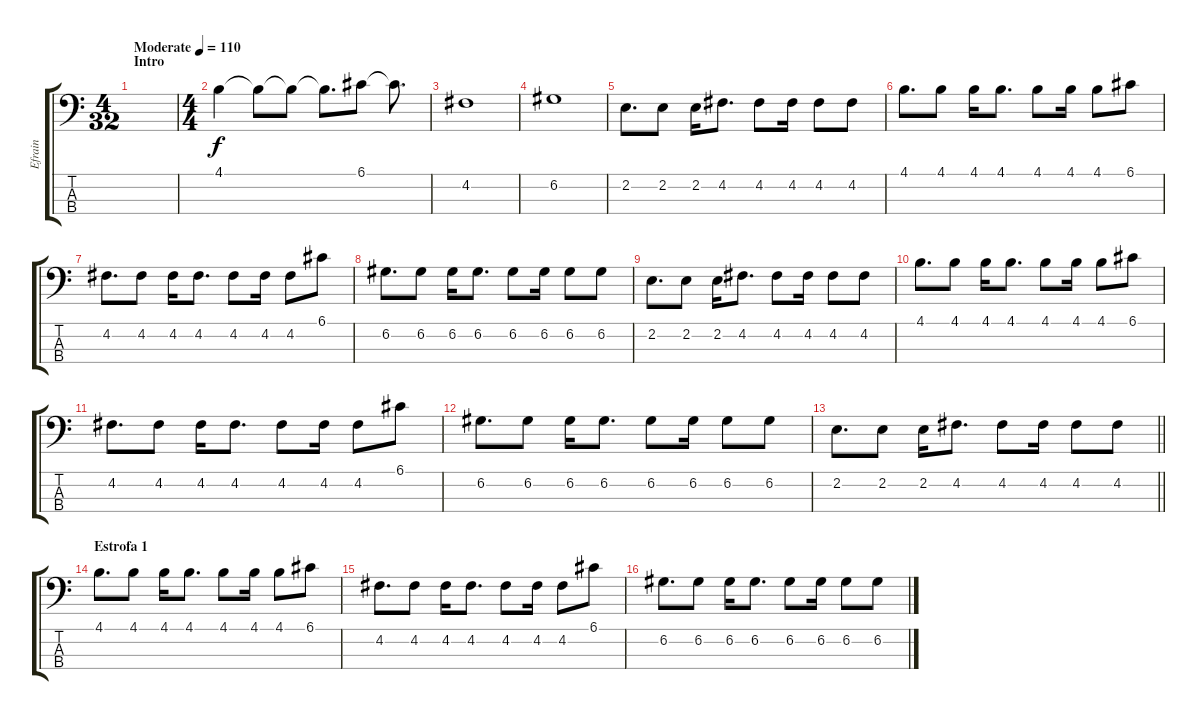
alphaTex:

\track ("Efrain" "Efrain") {instrument electricbasspick}
\staff {score tabs}
\tuning (G2 D2 A1 E1) {hide}
\ts (4 32)
\section ("" "Intro")
\tempo (110 "Moderate")
\clef f4
\ks c
|
\ts (4 4)
4.1.4 4.1{t}.8 4.1{t}.8 4.1{t}.8{d} 6.1.8 6.1{t}.8{d} |
4.2.1 |
6.2.1 |
2.2.8{d} 2.2.8 2.2.16 4.2.8{d} 4.2.8 4.2.16 4.2.8 4.2.8 |
4.1.8{d} 4.1.8 4.1.16 4.1.8{d} 4.1.8 4.1.16 4.1.8 6.1.8 |
4.2.8{d} 4.2.8 4.2.16 4.2.8{d} 4.2.8 4.2.16 4.2.8 6.1.8 |
6.2.8{d} 6.2.8 6.2.16 6.2.8{d} 6.2.8 6.2.16 6.2.8 6.2.8 |
2.2.8{d} 2.2.8 2.2.16 4.2.8{d} 4.2.8 4.2.16 4.2.8 4.2.8 |
4.1.8{d} 4.1.8 4.1.16 4.1.8{d} 4.1.8 4.1.16 4.1.8 6.1.8 |
4.2.8{d} 4.2.8 4.2.16 4.2.8{d} 4.2.8 4.2.16 4.2.8 6.1.8 |
6.2.8{d} 6.2.8 6.2.16 6.2.8{d} 6.2.8 6.2.16 6.2.8 6.2.8 |
\barLineRight lightlight
2.2.8{d} 2.2.8 2.2.16 4.2.8{d} 4.2.8 4.2.16 4.2.8 4.2.8 |
\section ("" "Estrofa 1")
4.1.8{d} 4.1.8 4.1.16 4.1.8{d} 4.1.8 4.1.16 4.1.8 6.1.8 |
4.2.8{d} 4.2.8 4.2.16 4.2.8{d} 4.2.8 4.2.16 4.2.8 6.1.8 |
6.2.8{d} 6.2.8 6.2.16 6.2.8{d} 6.2.8 6.2.16 6.2.8 6.2.8
